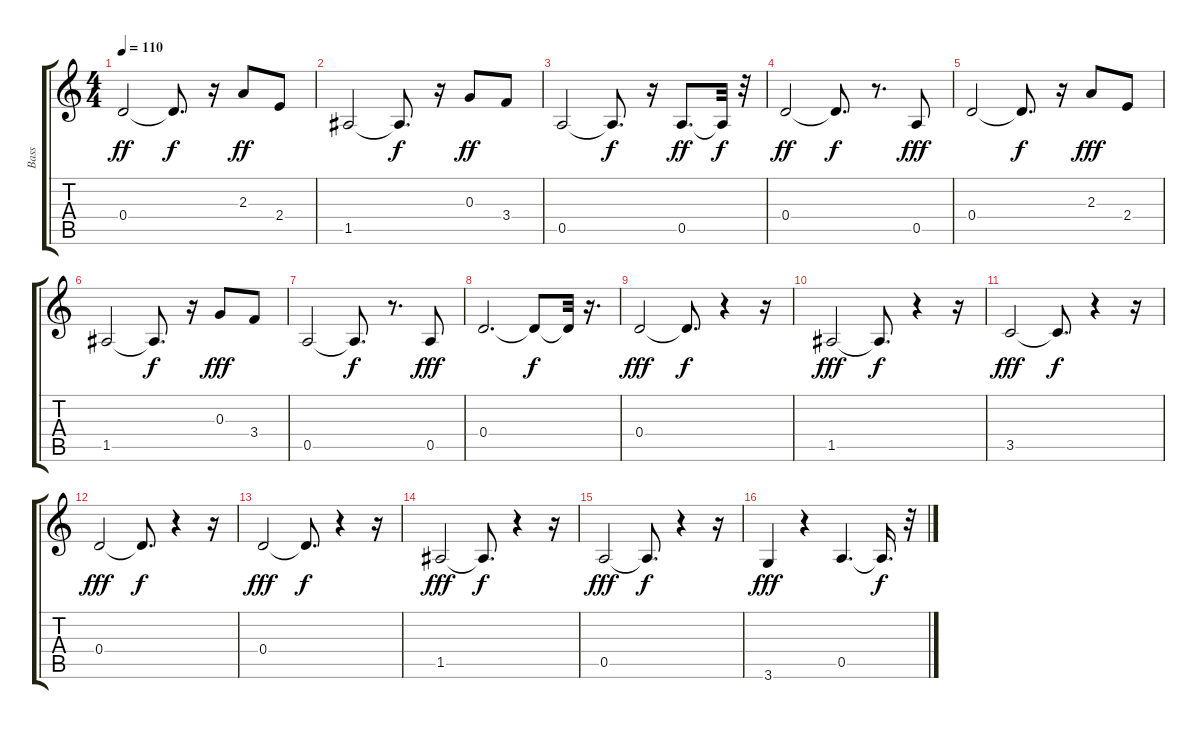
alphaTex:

\track ("Bass" "Bass") {instrument electricbassfinger}
\staff {score tabs}
\tuning (E4 B3 G3 D3 A2 E2) {hide}
\ts (4 4)
\tempo 110
\clef g2
\ks c
0.4.2{dy ff} 0.4{t}.8{d dy f} r.16 2.3.8{dy ff} 2.4.8 |
1.5.2 1.5{t}.8{d dy f} r.16 0.3.8{dy ff} 3.4.8 |
0.5.2 0.5{t}.8{d dy f} r.16 0.5.8{d dy ff} 0.5{t}.32{dy f} r.32 |
0.4.2{dy ff} 0.4{t}.8{d dy f} r.8{d} 0.5.8{dy fff} |
0.4.2 0.4{t}.8{d dy f} r.16 2.3.8{dy fff} 2.4.8 |
1.5.2 1.5{t}.8{d dy f} r.16 0.3.8{dy fff} 3.4.8 |
0.5.2 0.5{t}.8{d dy f} r.8{d} 0.5.8{dy fff} |
0.4.2{d} 0.4{t}.8{dy f} 0.4{t}.32 r.16{d} |
0.4.2{dy fff} 0.4{t}.8{d dy f} r.4 r.16 |
1.5.2{dy fff} 1.5{t}.8{d dy f} r.4 r.16 |
3.5.2{dy fff} 3.5{t}.8{d dy f} r.4 r.16 |
0.4.2{dy fff} 0.4{t}.8{d dy f} r.4 r.16 |
0.4.2{dy fff} 0.4{t}.8{d dy f} r.4 r.16 |
1.5.2{dy fff} 1.5{t}.8{d dy f} r.4 r.16 |
0.5.2{dy fff} 0.5{t}.8{d dy f} r.4 r.16 |
3.6.4{dy fff} r.4 0.5.4{d} 0.5{t}.16{d dy f} r.32
